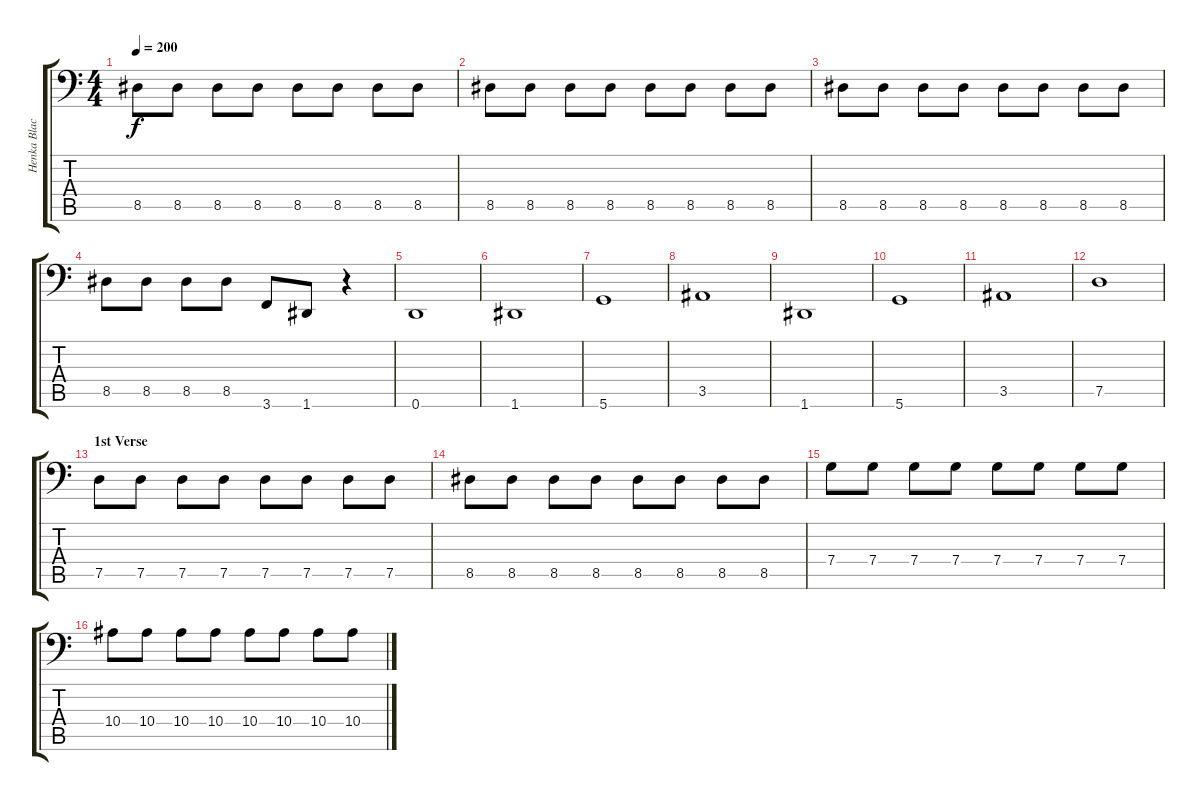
\track ("Henka Blacksmith" "Henka Blac") {instrument electricbasspick}
\staff {score tabs}
\tuning (D3 A2 F2 C2 G1 D1) {hide}
\ts (4 4)
\tempo 200
\clef f4
\ks c
8.5.8{dy f} 8.5.8 8.5.8 8.5.8 8.5.8 8.5.8 8.5.8 8.5.8 |
8.5.8 8.5.8 8.5.8 8.5.8 8.5.8 8.5.8 8.5.8 8.5.8 |
8.5.8 8.5.8 8.5.8 8.5.8 8.5.8 8.5.8 8.5.8 8.5.8 |
8.5.8 8.5.8 8.5.8 8.5.8 3.6.8 1.6.8 r.4 |
0.6.1 |
1.6.1 |
5.6.1 |
3.5.1 |
1.6.1 |
5.6.1 |
3.5.1 |
7.5.1 |
\section ("" "1st Verse")
7.5.8 7.5.8 7.5.8 7.5.8 7.5.8 7.5.8 7.5.8 7.5.8 |
8.5.8 8.5.8 8.5.8 8.5.8 8.5.8 8.5.8 8.5.8 8.5.8 |
7.4.8 7.4.8 7.4.8 7.4.8 7.4.8 7.4.8 7.4.8 7.4.8 |
10.4.8 10.4.8 10.4.8 10.4.8 10.4.8 10.4.8 10.4.8 10.4.8
